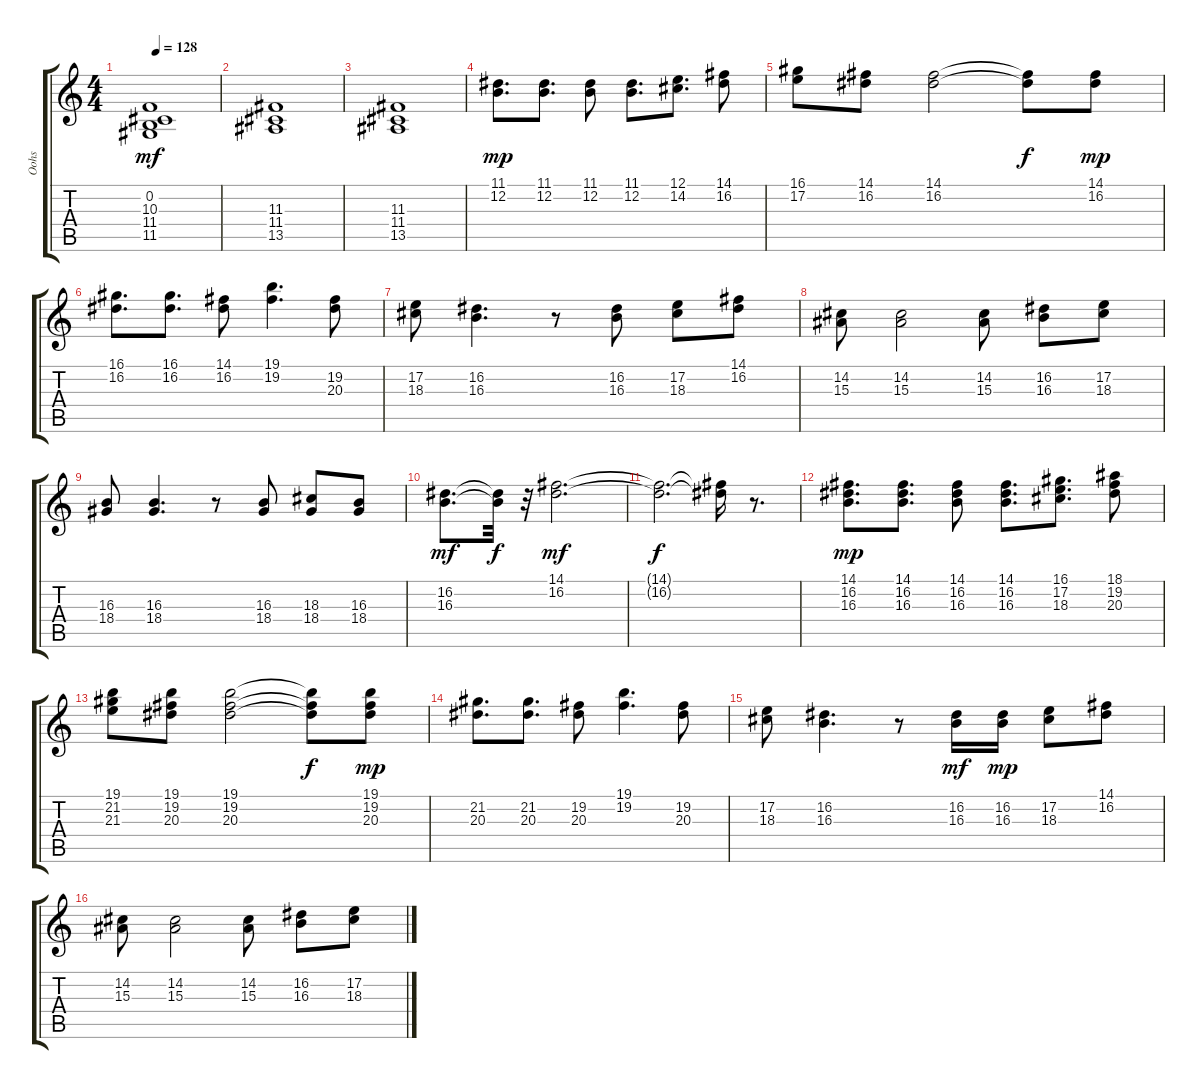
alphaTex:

\track ("Oohs" "Oohs") {instrument voiceoohs}
\staff {score tabs}
\tuning (E4 B3 G3 D3 A2 E2) {hide}
\ts (4 4)
\tempo 128
\clef g2
\ks c
(0.2 10.3 11.4 11.5).1{dy mf} |
(11.3 11.4 13.5).1 |
(11.3 11.4 13.5).1 |
(11.1 12.2).8{d dy mp} (11.1 12.2).8{d} (11.1 12.2).8 (11.1 12.2).8{d} (12.1 14.2).8{d} (14.1 16.2).8 |
(16.1 17.2).8 (14.1 16.2).8 (14.1 16.2).2 (14.1{t} 16.2{t}).8{dy f} (14.1 16.2).8{dy mp} |
(16.1 16.2).8{d} (16.1 16.2).8{d} (14.1 16.2).8 (19.1 19.2).4{d} (19.2 20.3).8 |
(17.2 18.3).8 (16.2 16.3).4{d} r.8 (16.2 16.3).8 (17.2 18.3).8 (14.1 16.2).8 |
(14.2 15.3).8 (14.2 15.3).2 (14.2 15.3).8 (16.2 16.3).8 (17.2 18.3).8 |
(16.3 18.4).8 (16.3 18.4).4{d} r.8 (16.3 18.4).8 (18.3 18.4).8 (16.3 18.4).8 |
(16.2 16.3).8{d dy mf} (16.2{t} 16.3{t}).32{dy f} r.32 (14.1 16.2).2{d dy mf} |
(14.1{t} 16.2{t}).2{d dy f} (14.1{t} 16.2{t}).16 r.8{d} |
(14.1 16.2 16.3).8{d dy mp} (14.1 16.2 16.3).8{d} (14.1 16.2 16.3).8 (14.1 16.2 16.3).8{d} (16.1 17.2 18.3).8{d} (18.1 19.2 20.3).8 |
(19.1 21.2 21.3).8 (19.1 19.2 20.3).8 (19.1 19.2 20.3).2 (19.1{t} 19.2{t} 20.3{t}).8{dy f} (19.1 19.2 20.3).8{dy mp} |
(21.2 20.3).8{d} (21.2 20.3).8{d} (19.2 20.3).8 (19.1 19.2).4{d} (19.2 20.3).8 |
(17.2 18.3).8 (16.2 16.3).4{d} r.8 (16.2 16.3).16{dy mf} (16.2 16.3).16{dy mp} (17.2 18.3).8 (14.1 16.2).8 |
(14.2 15.3).8 (14.2 15.3).2 (14.2 15.3).8 (16.2 16.3).8 (17.2 18.3).8
